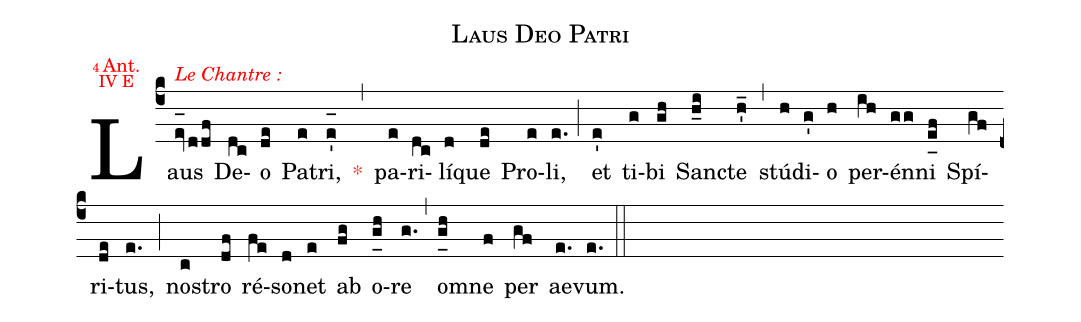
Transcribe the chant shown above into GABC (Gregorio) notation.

name:Laus Deo Patri;
office-part:Antiphona;
annotation: {\color{red}\tiny 4 \footnotesize Ant.};
annotation: {\color{red}\scriptsize IV E};
%%
(c4) Laus<alt>{\footnotesize\textcolor{red}{Le Chantre :}}</alt>(ev_[oh:h]ddf) De(dc)o(de) Pa(e)tri,(e'_[oh:h]) <c>*</c>(,) pa(e)ri(dc)lí(d)que(de) Pro(e)li,(e.) (;) et(e') ti(g)bi(gh) San(h_i)cte(h'_) (,) stú(h)di(g')o(h) per(ih)én(gg)ni(e_[uh:l]f) Spí(gf)ri(de)tus,(e.) (;) no(c)stro(df) ré(fe)so(d)net(e) ab(fg) o(g_[uh:l]h)re(g.) (,) o(g_[uh:l]h)mne(f) per(gf) ae(e.)vum.(e.) (::)
